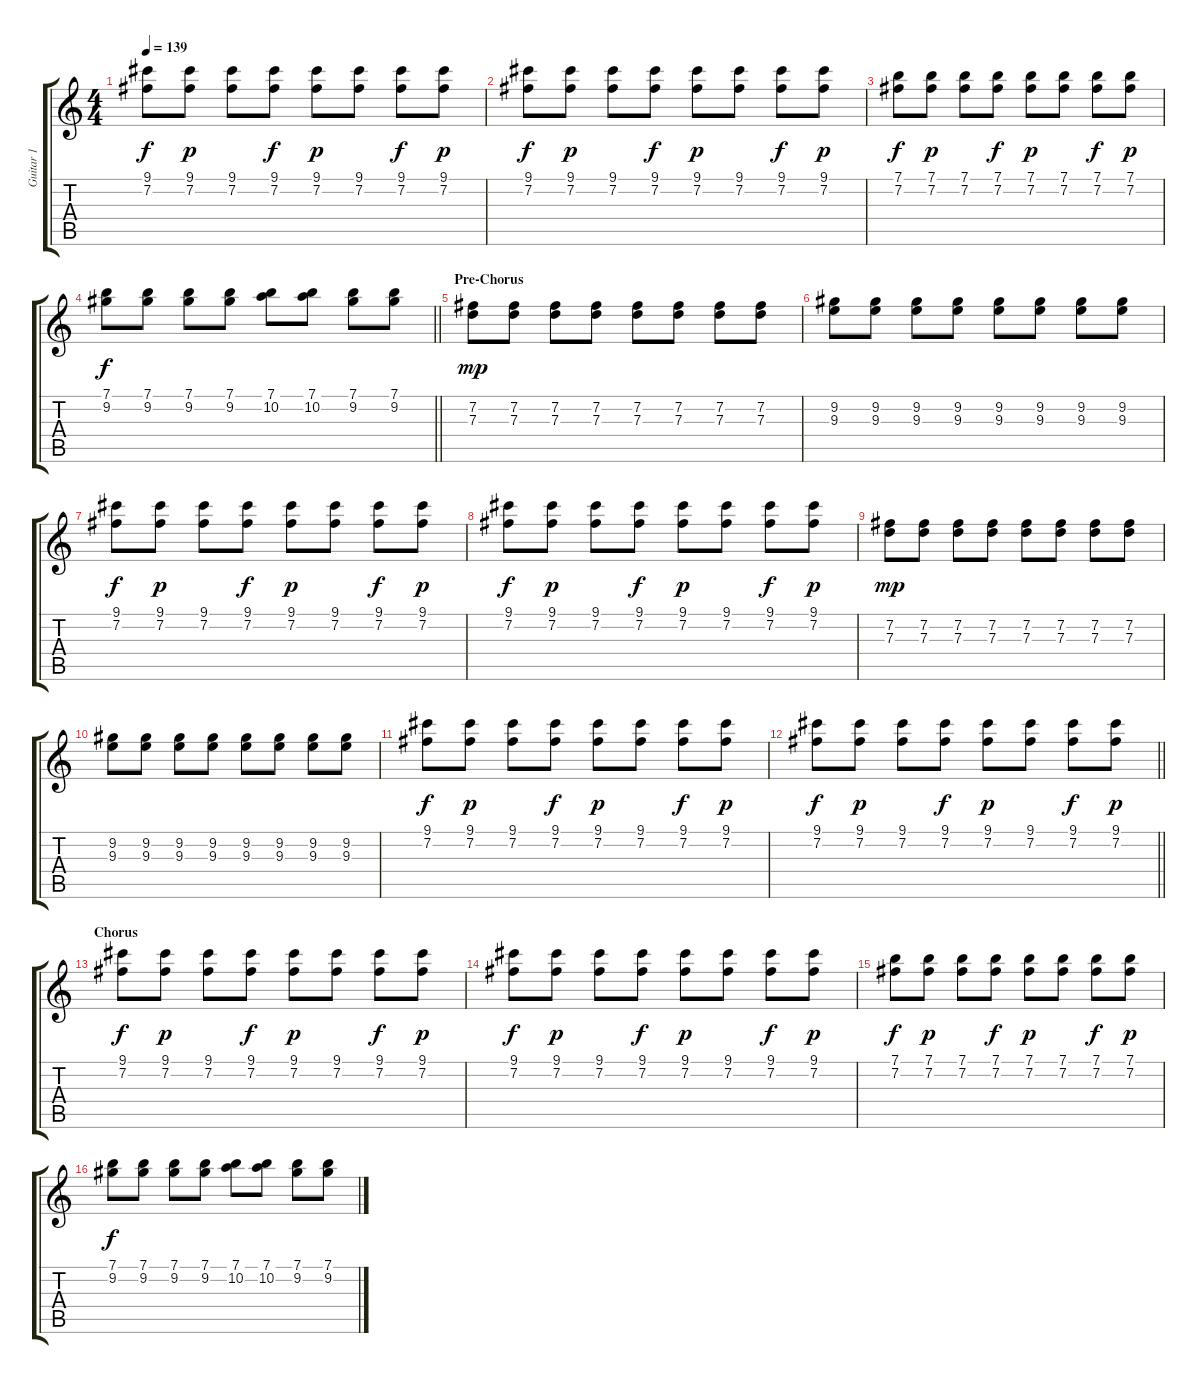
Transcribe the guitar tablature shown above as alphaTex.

\track ("Guitar 1" "Guitar 1") {instrument distortionguitar}
\staff {score tabs}
\tuning (E4 B3 G3 D3 A2 E2) {hide}
\ts (4 4)
\tempo 139
\clef g2
\ks c
(9.1 7.2).8{dy f} (9.1 7.2).8{dy p} (9.1 7.2).8 (9.1 7.2).8{dy f} (9.1 7.2).8{dy p} (9.1 7.2).8 (9.1 7.2).8{dy f} (9.1 7.2).8{dy p} |
(9.1 7.2).8{dy f} (9.1 7.2).8{dy p} (9.1 7.2).8 (9.1 7.2).8{dy f} (9.1 7.2).8{dy p} (9.1 7.2).8 (9.1 7.2).8{dy f} (9.1 7.2).8{dy p} |
(7.1 7.2).8{dy f} (7.1 7.2).8{dy p} (7.1 7.2).8 (7.1 7.2).8{dy f} (7.1 7.2).8{dy p} (7.1 7.2).8 (7.1 7.2).8{dy f} (7.1 7.2).8{dy p} |
\barLineRight lightlight
(7.1 9.2).8{dy f} (7.1 9.2).8 (7.1 9.2).8 (7.1 9.2).8 (7.1 10.2).8 (7.1 10.2).8 (7.1 9.2).8 (7.1 9.2).8 |
\section ("" "Pre-Chorus")
(7.2 7.3).8{dy mp} (7.2 7.3).8 (7.2 7.3).8 (7.2 7.3).8 (7.2 7.3).8 (7.2 7.3).8 (7.2 7.3).8 (7.2 7.3).8 |
(9.2 9.3).8 (9.2 9.3).8 (9.2 9.3).8 (9.2 9.3).8 (9.2 9.3).8 (9.2 9.3).8 (9.2 9.3).8 (9.2 9.3).8 |
(9.1 7.2).8{dy f} (9.1 7.2).8{dy p} (9.1 7.2).8 (9.1 7.2).8{dy f} (9.1 7.2).8{dy p} (9.1 7.2).8 (9.1 7.2).8{dy f} (9.1 7.2).8{dy p} |
(9.1 7.2).8{dy f} (9.1 7.2).8{dy p} (9.1 7.2).8 (9.1 7.2).8{dy f} (9.1 7.2).8{dy p} (9.1 7.2).8 (9.1 7.2).8{dy f} (9.1 7.2).8{dy p} |
(7.2 7.3).8{dy mp} (7.2 7.3).8 (7.2 7.3).8 (7.2 7.3).8 (7.2 7.3).8 (7.2 7.3).8 (7.2 7.3).8 (7.2 7.3).8 |
(9.2 9.3).8 (9.2 9.3).8 (9.2 9.3).8 (9.2 9.3).8 (9.2 9.3).8 (9.2 9.3).8 (9.2 9.3).8 (9.2 9.3).8 |
(9.1 7.2).8{dy f} (9.1 7.2).8{dy p} (9.1 7.2).8 (9.1 7.2).8{dy f} (9.1 7.2).8{dy p} (9.1 7.2).8 (9.1 7.2).8{dy f} (9.1 7.2).8{dy p} |
\barLineRight lightlight
(9.1 7.2).8{dy f} (9.1 7.2).8{dy p} (9.1 7.2).8 (9.1 7.2).8{dy f} (9.1 7.2).8{dy p} (9.1 7.2).8 (9.1 7.2).8{dy f} (9.1 7.2).8{dy p} |
\section ("" "Chorus")
(9.1 7.2).8{dy f} (9.1 7.2).8{dy p} (9.1 7.2).8 (9.1 7.2).8{dy f} (9.1 7.2).8{dy p} (9.1 7.2).8 (9.1 7.2).8{dy f} (9.1 7.2).8{dy p} |
(9.1 7.2).8{dy f} (9.1 7.2).8{dy p} (9.1 7.2).8 (9.1 7.2).8{dy f} (9.1 7.2).8{dy p} (9.1 7.2).8 (9.1 7.2).8{dy f} (9.1 7.2).8{dy p} |
(7.1 7.2).8{dy f} (7.1 7.2).8{dy p} (7.1 7.2).8 (7.1 7.2).8{dy f} (7.1 7.2).8{dy p} (7.1 7.2).8 (7.1 7.2).8{dy f} (7.1 7.2).8{dy p} |
(7.1 9.2).8{dy f} (7.1 9.2).8 (7.1 9.2).8 (7.1 9.2).8 (7.1 10.2).8 (7.1 10.2).8 (7.1 9.2).8 (7.1 9.2).8
